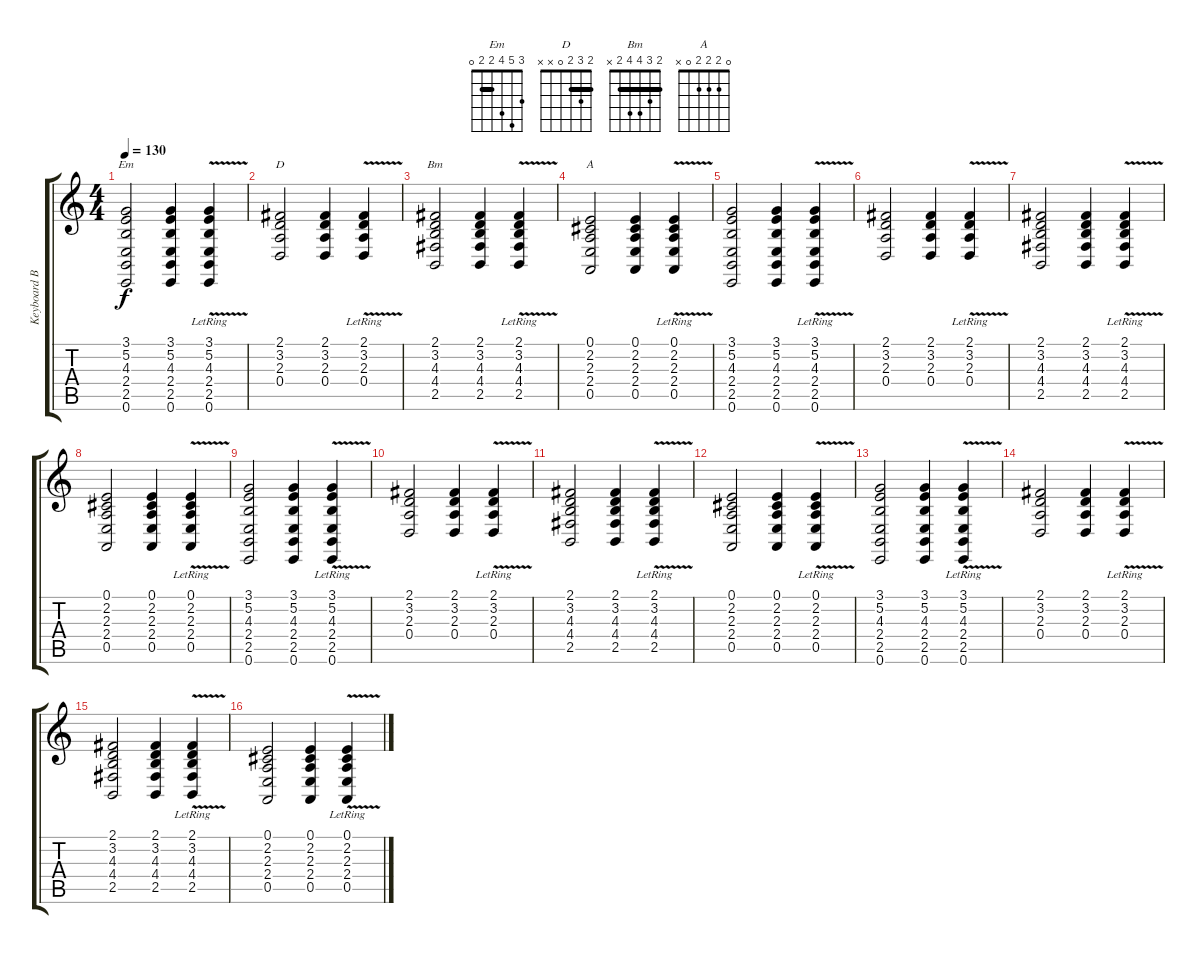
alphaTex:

\track ("Keyboard Back" "Keyboard B") {instrument fx6goblins}
\staff {score tabs}
\tuning (E4 B3 G3 D3 A2 E2) {hide}
\chord ("Em" 3 5 4 2 2 0) {barre 2}
\chord ("D" 2 3 2 0 x x) {barre 2}
\chord ("Bm" 2 3 4 4 2 x) {barre 2}
\chord ("A" 0 2 2 2 0 x)
\ts (4 4)
\tempo 130
\clef g2
\ks c
(3.1 5.2 4.3 2.4 2.5 0.6).2{ch "Em" dy f} (3.1 5.2 4.3 2.4 2.5 0.6).4 (3.1 5.2{lr} 4.3 2.4 2.5{v} 0.6).4 |
(2.1 3.2 2.3 0.4).2{ch "D"} (2.1 3.2 2.3 0.4).4 (2.1 3.2{v lr} 2.3 0.4).4 |
(2.1 3.2 4.3 4.4 2.5).2{ch "Bm" volume 12} (2.1 3.2 4.3 4.4 2.5).4 (2.1{lr} 3.2 4.3{v} 4.4 2.5).4 |
(0.1 2.2 2.3 2.4 0.5).2{ch "A"} (0.1 2.2 2.3 2.4 0.5).4 (0.1{lr} 2.2 2.3{v} 2.4 0.5).4 |
(3.1 5.2 4.3 2.4 2.5 0.6).2 (3.1 5.2 4.3 2.4 2.5 0.6).4 (3.1 5.2{lr} 4.3 2.4 2.5{v} 0.6).4 |
(2.1 3.2 2.3 0.4).2 (2.1 3.2 2.3 0.4).4 (2.1 3.2{v lr} 2.3 0.4).4 |
(2.1 3.2 4.3 4.4 2.5).2{volume 16} (2.1 3.2 4.3 4.4 2.5).4 (2.1{lr} 3.2 4.3{v} 4.4 2.5).4 |
(0.1 2.2 2.3 2.4 0.5).2 (0.1 2.2 2.3 2.4 0.5).4 (0.1{lr} 2.2 2.3{v} 2.4 0.5).4 |
(3.1 5.2 4.3 2.4 2.5 0.6).2 (3.1 5.2 4.3 2.4 2.5 0.6).4 (3.1 5.2{lr} 4.3 2.4 2.5{v} 0.6).4 |
(2.1 3.2 2.3 0.4).2 (2.1 3.2 2.3 0.4).4 (2.1 3.2{v lr} 2.3 0.4).4 |
(2.1 3.2 4.3 4.4 2.5).2{volume 16} (2.1 3.2 4.3 4.4 2.5).4 (2.1{lr} 3.2 4.3{v} 4.4 2.5).4 |
(0.1 2.2 2.3 2.4 0.5).2 (0.1 2.2 2.3 2.4 0.5).4 (0.1{lr} 2.2 2.3{v} 2.4 0.5).4 |
(3.1 5.2 4.3 2.4 2.5 0.6).2 (3.1 5.2 4.3 2.4 2.5 0.6).4 (3.1 5.2{lr} 4.3 2.4 2.5{v} 0.6).4 |
(2.1 3.2 2.3 0.4).2 (2.1 3.2 2.3 0.4).4 (2.1 3.2{v lr} 2.3 0.4).4 |
(2.1 3.2 4.3 4.4 2.5).2 (2.1 3.2 4.3 4.4 2.5).4 (2.1{lr} 3.2 4.3{v} 4.4 2.5).4 |
(0.1 2.2 2.3 2.4 0.5).2 (0.1 2.2 2.3 2.4 0.5).4 (0.1{lr} 2.2 2.3{v} 2.4 0.5).4
